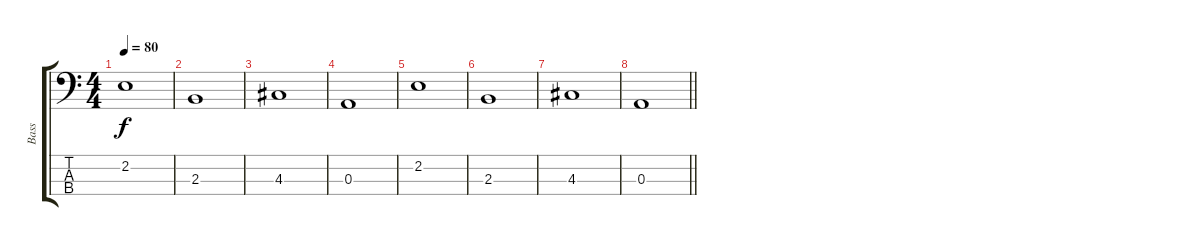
\track ("Bass" "Bass") {instrument electricbassfinger}
\staff {score tabs}
\tuning (G2 D2 A1 E1) {hide}
\ts (4 4)
\section ("" "")
\tempo 80
\clef f4
\ks c
2.2.1{dy f} |
2.3.1 |
4.3.1 |
0.3.1 |
2.2.1 |
2.3.1 |
4.3.1 |
\barLineRight lightlight
0.3.1
